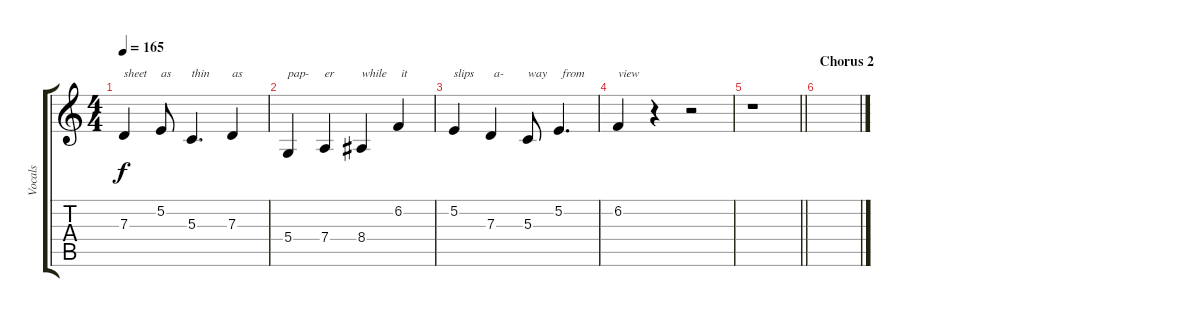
\track ("Vocals" "Vocals") {instrument clarinet}
\staff {score tabs}
\tuning (E4 B3 G3 D3 A2 E2) {hide}
\ts (4 4)
\tempo 165
\clef g2
\ks c
7.3.4{txt "sheet" dy f} 5.2.8{txt "as"} 5.3.4{d txt "thin"} 7.3.4{txt "as"} |
5.4.4{txt "pap-"} 7.4.4{txt "er"} 8.4.4{txt "while"} 6.2.4{txt " it"} |
5.2.4{txt "slips"} 7.3.4{txt " a-"} 5.3.8{txt "way"} 5.2.4{d txt " from"} |
6.2.4{txt "view"} r.4 r.2 |
\barLineRight lightlight
r.1 |
\section ("" "Chorus 2")
